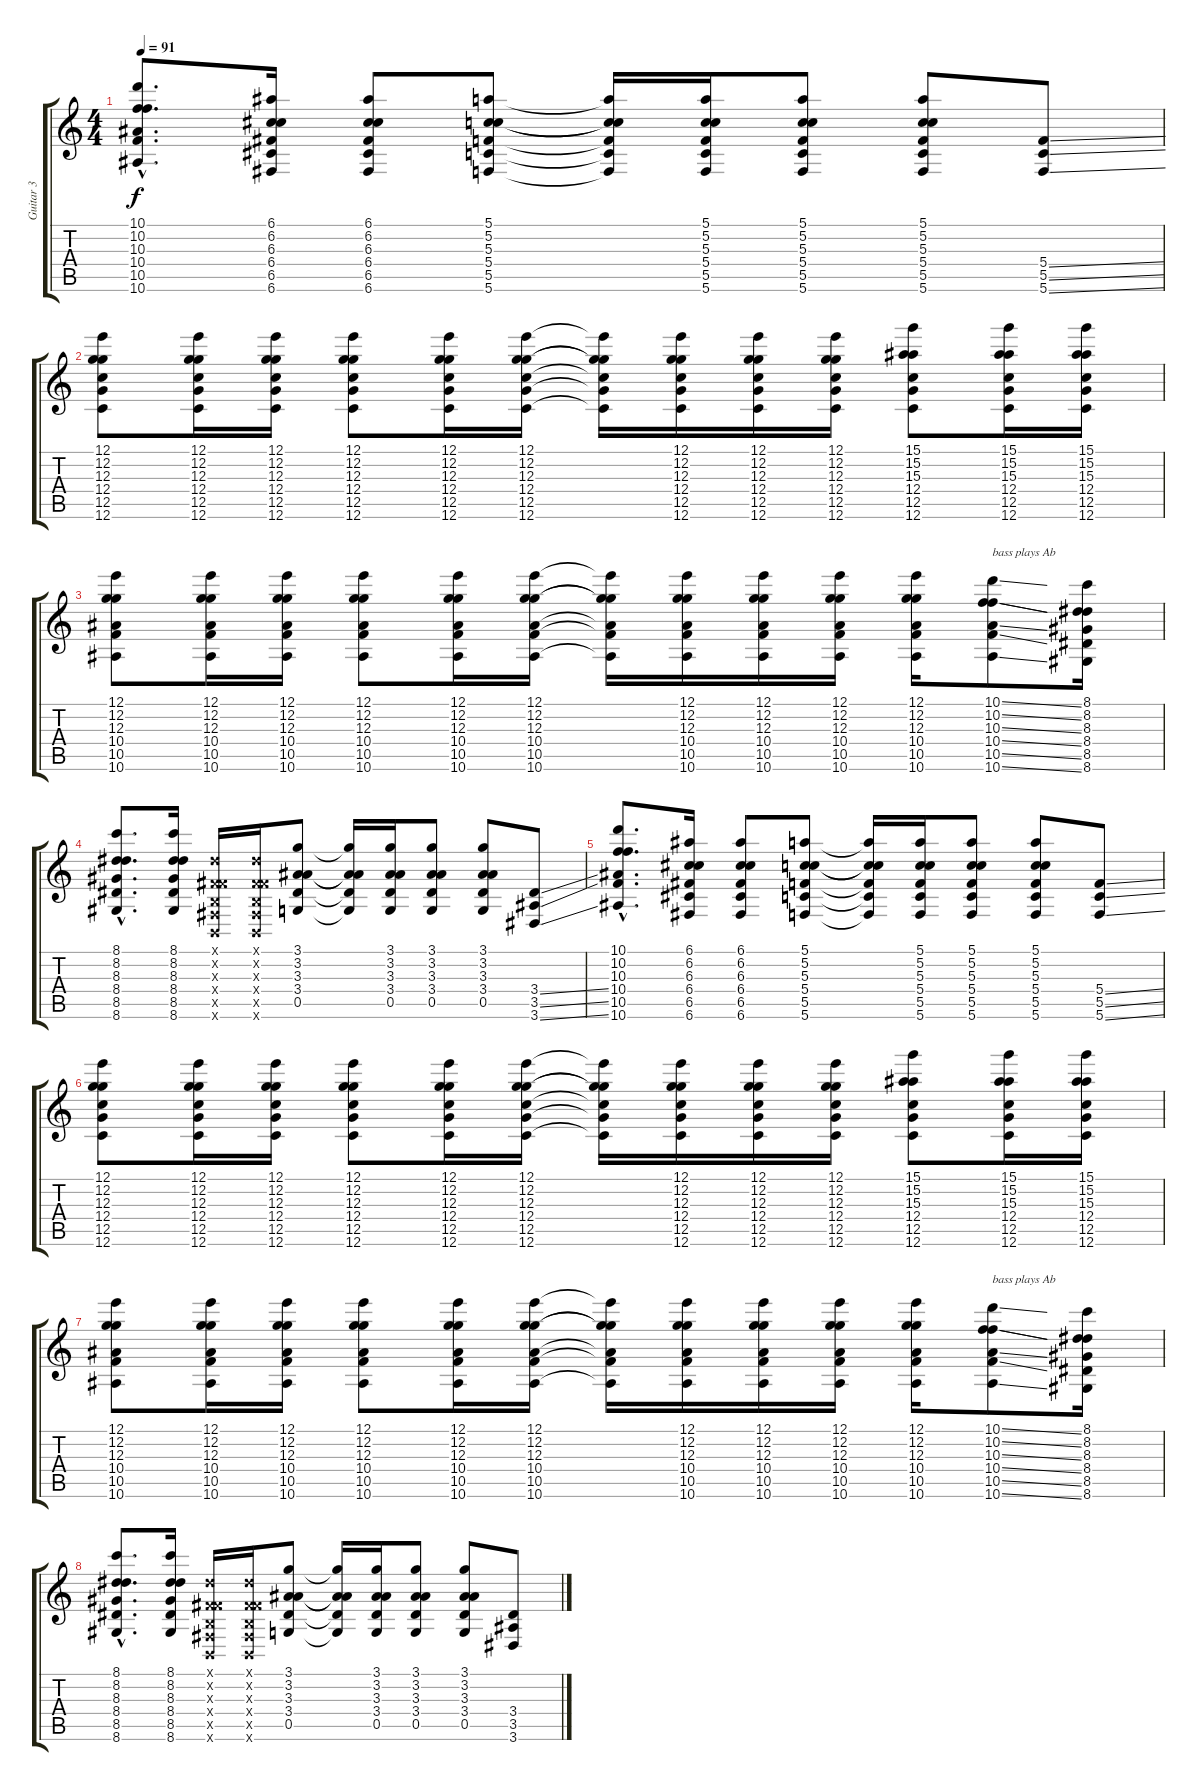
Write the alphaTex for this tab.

\track ("Guitar 3" "Guitar 3") {instrument overdrivenguitar}
\staff {score tabs}
\tuning (E4 G3 G3 C3 G2 C2) {hide}
\ts (4 4)
\tempo 91
\clef g2
\ks c
(10.1{hac} 10.2{hac} 10.3{hac} 10.4{hac} 10.5{hac} 10.6{hac}).8{d dy f} (6.1 6.2 6.3 6.4 6.5 6.6).16 (6.1 6.2 6.3 6.4 6.5 6.6).8 (5.1 5.2 5.3 5.4 5.5 5.6).8 (5.1{t} 5.2{t} 5.3{t} 5.4{t} 5.5{t} 5.6{t}).16 (5.1 5.2 5.3 5.4 5.5 5.6).16 (5.1 5.2 5.3 5.4 5.5 5.6).8 (5.1 5.2 5.3 5.4 5.5 5.6).8 (5.4{ss} 5.5{ss} 5.6{ss}).8 |
(12.1 12.2 12.3 12.4 12.5 12.6).8 (12.1 12.2 12.3 12.4 12.5 12.6).16 (12.1 12.2 12.3 12.4 12.5 12.6).16 (12.1 12.2 12.3 12.4 12.5 12.6).8 (12.1 12.2 12.3 12.4 12.5 12.6).16 (12.1 12.2 12.3 12.4 12.5 12.6).16 (12.1{t} 12.2{t} 12.3{t} 12.4{t} 12.5{t} 12.6{t}).16 (12.1 12.2 12.3 12.4 12.5 12.6).16 (12.1 12.2 12.3 12.4 12.5 12.6).16 (12.1 12.2 12.3 12.4 12.5 12.6).16 (15.1 15.2 15.3 12.4 12.5 12.6).8 (15.1 15.2 15.3 12.4 12.5 12.6).16 (15.1 15.2 15.3 12.4 12.5 12.6).16 |
(12.1 12.2 12.3 10.4 10.5 10.6).8 (12.1 12.2 12.3 10.4 10.5 10.6).16 (12.1 12.2 12.3 10.4 10.5 10.6).16 (12.1 12.2 12.3 10.4 10.5 10.6).8 (12.1 12.2 12.3 10.4 10.5 10.6).16 (12.1 12.2 12.3 10.4 10.5 10.6).16 (12.1{t} 12.2{t} 12.3{t} 10.4{t} 10.5{t} 10.6{t}).16 (12.1 12.2 12.3 10.4 10.5 10.6).16 (12.1 12.2 12.3 10.4 10.5 10.6).16 (12.1 12.2 12.3 10.4 10.5 10.6).16 (12.1 12.2 12.3 10.4 10.5 10.6).16 (10.1{ss} 10.2{ss} 10.3{ss} 10.4{ss} 10.5{ss} 10.6{ss}).8{txt "bass plays Ab"} (8.1 8.2 8.3 8.4 8.5 8.6).16 |
(8.1{hac} 8.2{hac} 8.3{hac} 8.4{hac} 8.5{hac} 8.6{hac}).8{d} (8.1 8.2 8.3 8.4 8.5 8.6).16 (-1.1{x} -1.2{x} -1.3{x} -1.4{x} -1.5{x} -1.6{x}).16 (-1.1{x} -1.2{x} -1.3{x} -1.4{x} -1.5{x} -1.6{x}).16 (3.1 3.2 3.3 3.4 0.5).8 (3.1{t} 3.2{t} 3.3{t} 3.4{t} 0.5{t}).16 (3.1 3.2 3.3 3.4 0.5).16 (3.1 3.2 3.3 3.4 0.5).8 (3.1 3.2 3.3 3.4 0.5).8 (3.4{ss} 3.5{ss} 3.6{ss}).8 |
(10.1{hac} 10.2{hac} 10.3{hac} 10.4{hac} 10.5{hac} 10.6{hac}).8{d} (6.1 6.2 6.3 6.4 6.5 6.6).16 (6.1 6.2 6.3 6.4 6.5 6.6).8 (5.1 5.2 5.3 5.4 5.5 5.6).8 (5.1{t} 5.2{t} 5.3{t} 5.4{t} 5.5{t} 5.6{t}).16 (5.1 5.2 5.3 5.4 5.5 5.6).16 (5.1 5.2 5.3 5.4 5.5 5.6).8 (5.1 5.2 5.3 5.4 5.5 5.6).8 (5.4{ss} 5.5{ss} 5.6{ss}).8 |
(12.1 12.2 12.3 12.4 12.5 12.6).8 (12.1 12.2 12.3 12.4 12.5 12.6).16 (12.1 12.2 12.3 12.4 12.5 12.6).16 (12.1 12.2 12.3 12.4 12.5 12.6).8 (12.1 12.2 12.3 12.4 12.5 12.6).16 (12.1 12.2 12.3 12.4 12.5 12.6).16 (12.1{t} 12.2{t} 12.3{t} 12.4{t} 12.5{t} 12.6{t}).16 (12.1 12.2 12.3 12.4 12.5 12.6).16 (12.1 12.2 12.3 12.4 12.5 12.6).16 (12.1 12.2 12.3 12.4 12.5 12.6).16 (15.1 15.2 15.3 12.4 12.5 12.6).8 (15.1 15.2 15.3 12.4 12.5 12.6).16 (15.1 15.2 15.3 12.4 12.5 12.6).16 |
(12.1 12.2 12.3 10.4 10.5 10.6).8 (12.1 12.2 12.3 10.4 10.5 10.6).16 (12.1 12.2 12.3 10.4 10.5 10.6).16 (12.1 12.2 12.3 10.4 10.5 10.6).8 (12.1 12.2 12.3 10.4 10.5 10.6).16 (12.1 12.2 12.3 10.4 10.5 10.6).16 (12.1{t} 12.2{t} 12.3{t} 10.4{t} 10.5{t} 10.6{t}).16 (12.1 12.2 12.3 10.4 10.5 10.6).16 (12.1 12.2 12.3 10.4 10.5 10.6).16 (12.1 12.2 12.3 10.4 10.5 10.6).16 (12.1 12.2 12.3 10.4 10.5 10.6).16 (10.1{ss} 10.2{ss} 10.3{ss} 10.4{ss} 10.5{ss} 10.6{ss}).8{txt "bass plays Ab"} (8.1 8.2 8.3 8.4 8.5 8.6).16 |
(8.1{hac} 8.2{hac} 8.3{hac} 8.4{hac} 8.5{hac} 8.6{hac}).8{d} (8.1 8.2 8.3 8.4 8.5 8.6).16 (-1.1{x} -1.2{x} -1.3{x} -1.4{x} -1.5{x} -1.6{x}).16 (-1.1{x} -1.2{x} -1.3{x} -1.4{x} -1.5{x} -1.6{x}).16 (3.1 3.2 3.3 3.4 0.5).8 (3.1{t} 3.2{t} 3.3{t} 3.4{t} 0.5{t}).16 (3.1 3.2 3.3 3.4 0.5).16 (3.1 3.2 3.3 3.4 0.5).8 (3.1 3.2 3.3 3.4 0.5).8 (3.4{ss} 3.5{ss} 3.6{ss}).8
